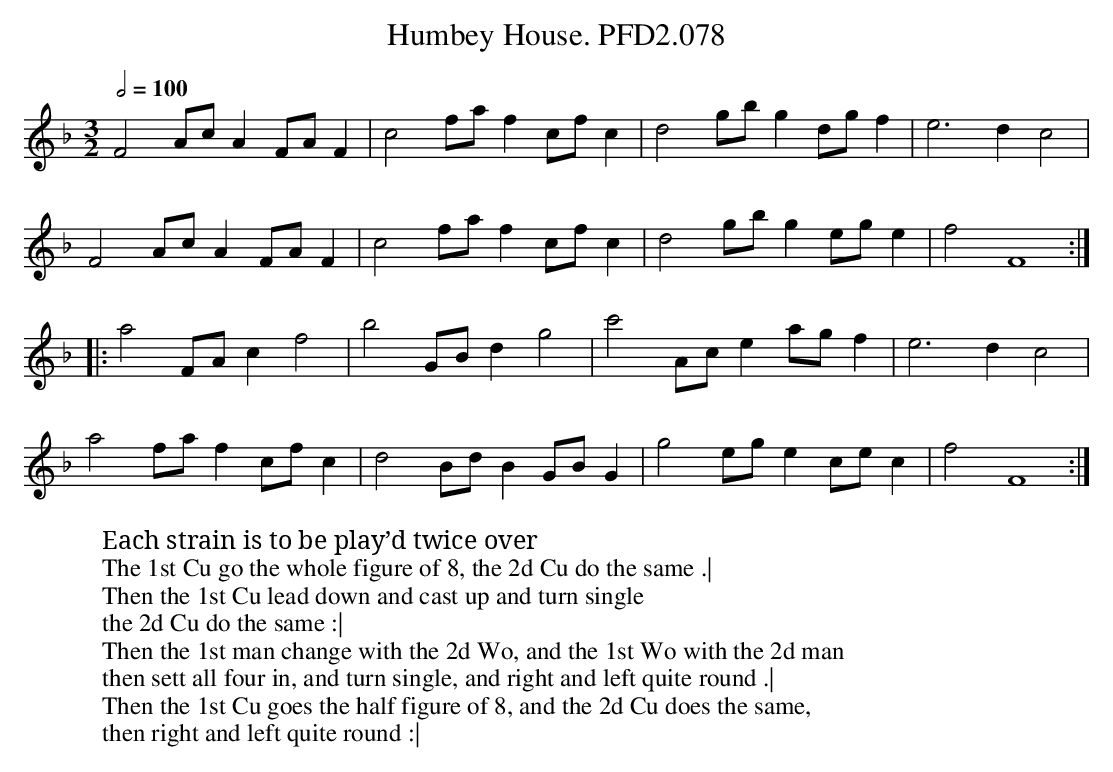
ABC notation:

X:1
T:Humbey House. PFD2.078
M:3/2
L:1/8
Q:1/2=100
W:Each strain is to be play’d twice over
W:The 1st Cu go the whole figure of 8, the 2d Cu do the same .|
W:Then the 1st Cu lead down and cast up and turn single
W:the 2d Cu do the same :|
W:Then the 1st man change with the 2d Wo, and the 1st Wo with the 2d man
W:then sett all four in, and turn single, and right and left quite round .|
W:Then the 1st Cu goes the half figure of 8, and the 2d Cu does the same,
W:then right and left quite round :|
K:F
F4 AcA2 FAF2|c4 faf2 cfc2|d4 gbg2 dgf2|e6d2 c4|
F4 AcA2 FAF2|c4 faf2 cfc2|d4 gbg2 ege2|f4F8:|
|:a4 FA c2 f4|b4 GBd2 g4|c'4 Ace2 agf2|e6d2 c4|
a4 faf2 cfc2|d4 BdB2 GBG2|g4 ege2 cec2|f4 F8:|
